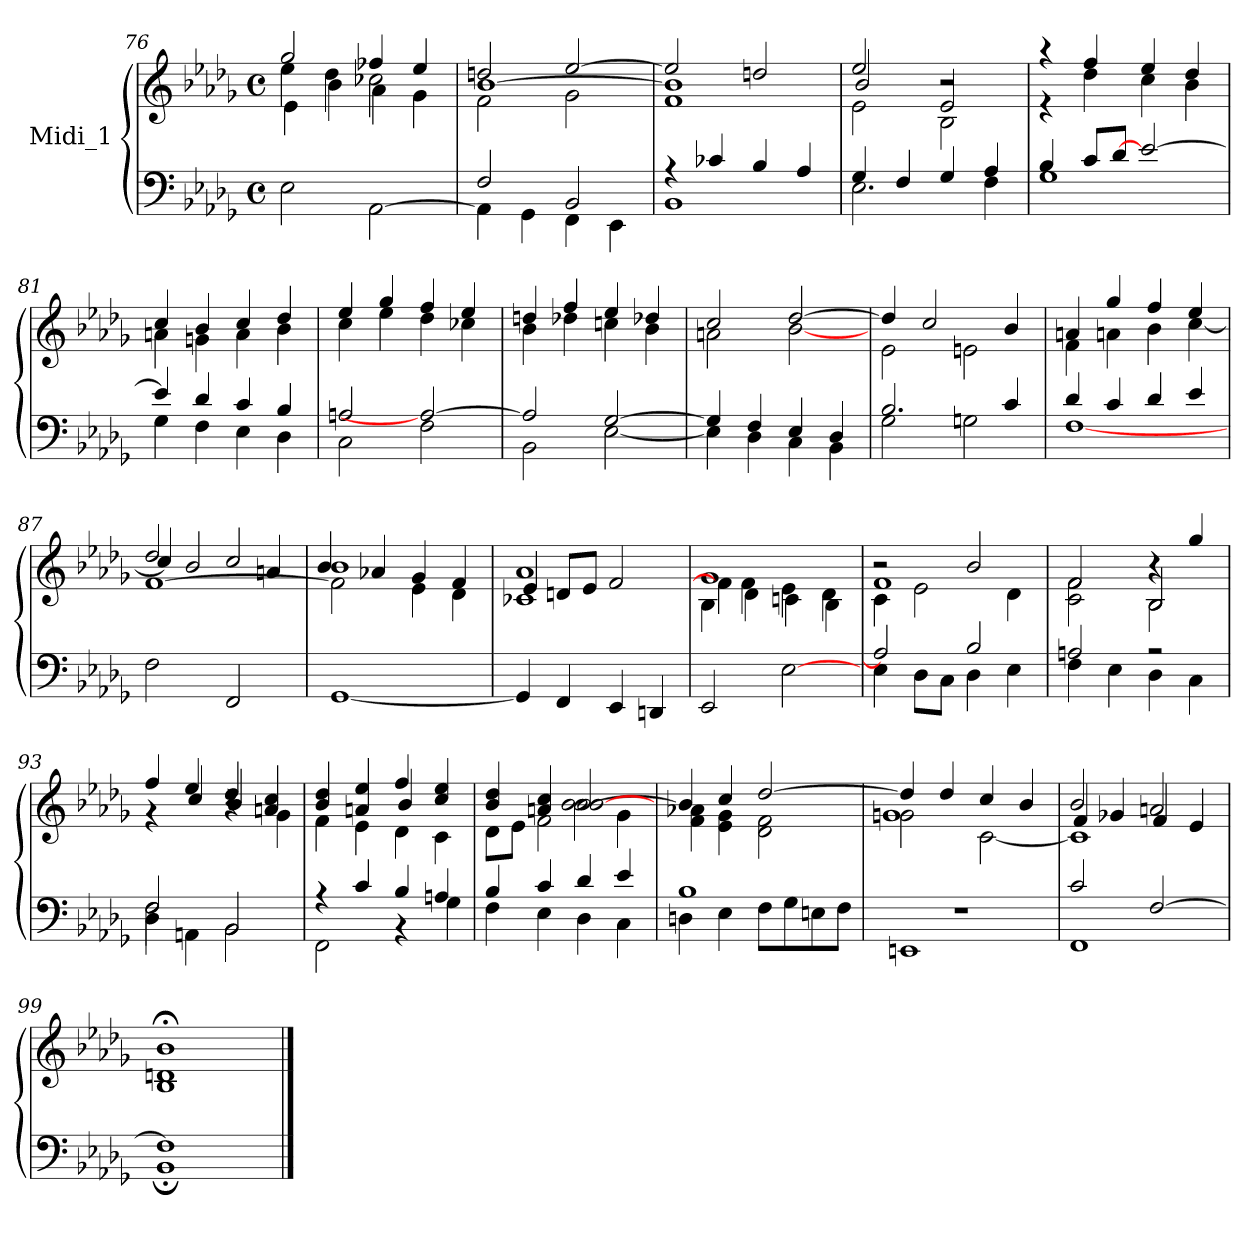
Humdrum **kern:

**kern	**kern
*part1	*part1
*staff2	*staff1
*I"Midi_1	*
*clefF4	*clefG2
*k[b-e-a-d-g-]	*k[b-e-a-d-g-]
*D-:	*D-:
*M4/4	*M4/4
*met(c)	*met(c)
=76	=76
*	*^
*	*	*^
*	*	*	*^
2E-\	2gg-/	4ee-\	2ryy	4e-\
.	.	4dd-\	.	4b-\
[2AA-\	4ff-X/	2cc-X\	2ryy	4a-\
.	4ee-/	.	.	4g-\
*	*	*	*v	*v
=77	=77	=77	=77
*^	*	*	*
2F/	4AA-\]	2ddn/	2f\	[1b-
.	4GG-\	.	.	.
2BB-/	4FF\	[2ee-/	2g-\	.
.	4EE-\	.	.	.
=78	=78	=78	=78	=78
4r	1BB-\	2ee-/]	1f\	1b-]
4c-X/	.	.	.	.
4B-/	.	2ddn/	.	.
4A-/	.	.	.	.
=79	=79	=79	=79	=79
4G-/	2.E-\	2ee-/	2e-\	2b-/
4F/	.	.	.	.
4G-/	.	2r	2B-\	2e-/
4A-/	4F\	.	.	.
*	*	*	*v	*v
!!LO:LB:g=z
=80	=80	=80	=80
4B-/	1G-\	4r	4r
8c/L	.	4ff/	4dd-\
[8d-/J	.	.	.
[2e-/	.	4ee-/	4cc\
.	.	4dd-/	4b-\
=81	=81	=81	=81
4e-/]	4G-\	4cc/	4an\
4d-/	4F\	4b-/	4gn\
4c/	4E-\	4cc/	4a\
4B-/	4D-\	4dd-/	4b-\
=82	=82	=82	=82
2An/	2C\	4ee-/	4cc\
.	.	4gg-/	4ee-\
2A-/_	2F\	4ff/	4dd-\
.	.	4ee-/	4cc-X\
=83	=83	=83	=83
2A-/]	2BB-\	4ddn/	4b-\
.	.	4ff/	4dd-X\
[2G-/	[2E-\	4ee-/	4ccn\
.	.	4dd-X/	4b-\
=84	=84	=84	=84
4G-/]	4E-\]	2cc/	2an\
4F/	4D-\	.	.
4E-/	4C\	[2dd-/	[2b-\
4D-/	4BB-\	.	.
=85	=85	=85	=85
2.B-/	2G-\	4dd-/]	2e-\
.	.	2cc/	.
.	2Gn\	.	2en\
4c/	.	4b-/	.
!!LO:LB:g=z
=86	=86	=86	=86
*	*	*	*^
4d-/	[1F\	4an/	4f\	2ryy
4c/	.	4gg-/	4an\	.
4d-/	.	4ff/	4b-\	2ryy
4e-/	.	4ee-/	[4cc\	.
=87	=87	=87	=87	=87
2F\	2ryy	2dd-/	4cc/]	[1f/
.	.	.	2b-/	.
2FF/	2ryy	2cc/	.	.
.	.	.	4an/	.
=88	=88	=88	=88	=88
[1GG-/	2ryy	1b-/	4b-/	2f\]
.	.	.	4a-X/	.
.	2ryy	.	4g-/	4e-\
.	.	.	4f/	4d-\
=89	=89	=89	=89	=89
4GG-/]	2ryy	1a-/	4e-/	1c-X
4FF/	.	.	8dn/L	.
.	.	.	8e-/J	.
4EE-/	2ryy	.	2f/	.
4DDn/	.	.	.	.
=90	=90	=90	=90	=90
2EE-/	2ryy	1g-/	4f\]	4B-\
.	.	.	4f\	4d-\
[2E-\	2ryy	.	4e-\	4cn\
.	.	.	4d-\	4B-\
=91	=91	=91	=91	=91
2A/]	4E-\	1f	4c\	2r
.	8D-\L	.	2e-\	.
.	8C\J	.	.	.
2B-/	4D-\	.	.	2b-/
.	4E-\	.	4d-\	.
=92	=92	=92	=92	=92
2An/	4F\	2f/	2c\	2f\
.	4E-\	.	.	.
2r	4D-\	4r	2B-\	2B-/
.	4C\	4gg-/	.	.
!!LO:LB:g=z	!!	!!
=93	=93	=93	=93	=93
*	*^	*	*	*
2F/	4D-\	2F\	4ff/	4r	2ryy
.	4AAn\	.	4ee-/	4cc/	.
2BB-/	2BB-\	2ryy	4dd-/	4r	4b-/
.	.	.	4an/ 4cc/	4g-\	4ryy
=94	=94	=94	=94	=94	=94
4r	2FF\	2ryy	4b-/ 4dd-/	4f\	2ryy
4c/	.	.	4an/ 4ee-/	4e-\	.
4B-/	4r	2ryy	4ff/	4d-\	4b-/
4An/	4G-\	.	4cc/ 4ee-/	4c\	4ryy
=95	=95	=95	=95	=95	=95
4B-/	4F\	2ryy	4b-/ 4dd-/	8d-\L	4ryy
.	.	.	.	8e-\J	.
4c/	4E-\	.	4ryy	2f\	4an/ 4cc/
4d-/	4D-\	2ryy	[2b-/ [2b-/	.	2b-\ 2b-\
4e-/	4C\	.	.	4g-\	.
=96	=96	=96	=96	=96	=96
1B-/	4Dn\	2ryy	4b-/]	4f\ 4a-X\	2ryy
.	4E-\	.	4cc/	4e-\ 4g-\	.
.	8F\L	2ryy	[2dd-/	2d-\ 2f\	2ryy
.	8G-\	.	.	.	.
.	8En\	.	.	.	.
.	8F\J	.	.	.	.
=97	=97	=97	=97	=97	=97
1r	1EEn\	2ryy	4dd-/]	2gn\	1g
.	.	.	4dd-/	.	.
.	.	2ryy	4cc/	[2c\	.
.	.	.	4b-/	.	.
=98	=98	=98	=98	=98	=98
2c/	1FF\	2ryy	2b-/	1c\]	4f/
.	.	.	.	.	4g-X/
[2F/	.	2ryy	2an/	.	4f/
.	.	.	.	.	4e-/
=99	=99	=99	=99	=99	=99
1F/]	1BB-;\	2ryy	1b-;</	1B-\	1dn
.	.	2ryy	.	.	.
*v	*v	*v	*	*	*
*	*v	*v	*v
==	==
*-	*-
